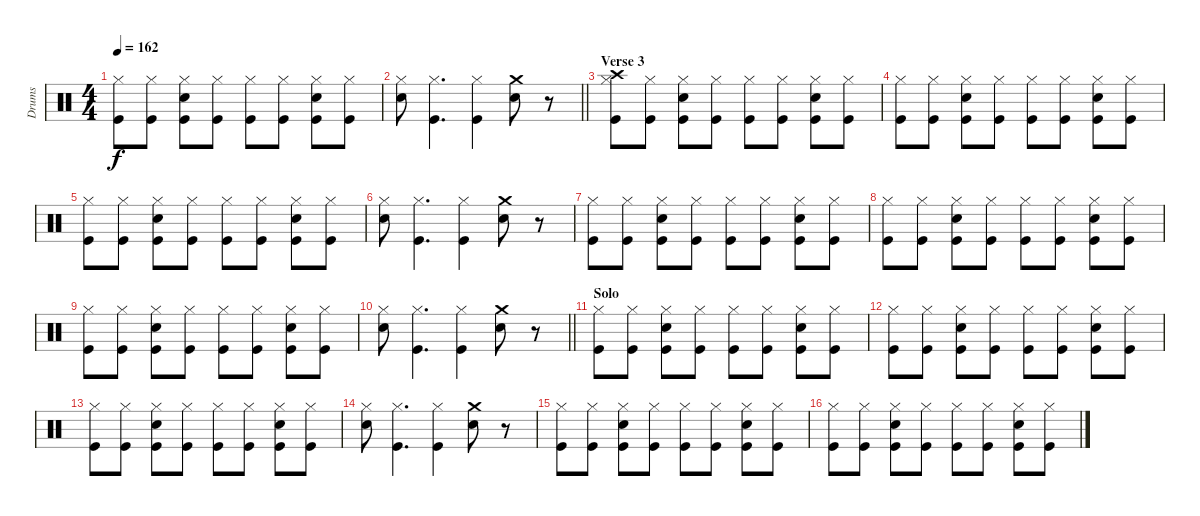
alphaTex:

\track ("Drums" "Drums") {instrument percussion}
\staff {score}
\articulation defaults
\ts (4 4)
\tempo 162
\clef neutral
\ks c
("Hi-Hat (closed)" "Kick (hit)").8{dy f} ("Hi-Hat (closed)" "Kick (hit)").8 ("Hi-Hat (closed)" "Snare (hit) 2" "Kick (hit)").8 ("Hi-Hat (closed)" "Kick (hit)").8 ("Hi-Hat (closed)" "Kick (hit)").8 ("Hi-Hat (closed)" "Kick (hit)").8 ("Hi-Hat (closed)" "Snare (hit) 2" "Kick (hit)").8 ("Hi-Hat (closed)" "Kick (hit)").8 |
\barLineRight lightlight
("Hi-Hat (closed)" "Snare (hit) 2").8 ("Hi-Hat (closed)" "Kick (hit)").4{d} ("Hi-Hat (closed)" "Kick (hit)").4 ("Crash medium (hit)" "Snare (hit) 2").8 r.8 |
\section ("" "Verse 3")
("Crash high (hit)" "Hi-Hat (closed)" "Kick (hit)").8 ("Hi-Hat (closed)" "Kick (hit)").8 ("Hi-Hat (closed)" "Snare (hit) 2" "Kick (hit)").8 ("Hi-Hat (closed)" "Kick (hit)").8 ("Hi-Hat (closed)" "Kick (hit)").8 ("Hi-Hat (closed)" "Kick (hit)").8 ("Hi-Hat (closed)" "Snare (hit) 2" "Kick (hit)").8 ("Hi-Hat (closed)" "Kick (hit)").8 |
("Hi-Hat (closed)" "Kick (hit)").8 ("Hi-Hat (closed)" "Kick (hit)").8 ("Hi-Hat (closed)" "Snare (hit) 2" "Kick (hit)").8 ("Hi-Hat (closed)" "Kick (hit)").8 ("Hi-Hat (closed)" "Kick (hit)").8 ("Hi-Hat (closed)" "Kick (hit)").8 ("Hi-Hat (closed)" "Snare (hit) 2" "Kick (hit)").8 ("Hi-Hat (closed)" "Kick (hit)").8 |
("Hi-Hat (closed)" "Kick (hit)").8 ("Hi-Hat (closed)" "Kick (hit)").8 ("Hi-Hat (closed)" "Snare (hit) 2" "Kick (hit)").8 ("Hi-Hat (closed)" "Kick (hit)").8 ("Hi-Hat (closed)" "Kick (hit)").8 ("Hi-Hat (closed)" "Kick (hit)").8 ("Hi-Hat (closed)" "Snare (hit) 2" "Kick (hit)").8 ("Hi-Hat (closed)" "Kick (hit)").8 |
("Hi-Hat (closed)" "Snare (hit) 2").8 ("Hi-Hat (closed)" "Kick (hit)").4{d} ("Hi-Hat (closed)" "Kick (hit)").4 ("Crash medium (hit)" "Snare (hit) 2").8 r.8 |
("Hi-Hat (closed)" "Kick (hit)").8 ("Hi-Hat (closed)" "Kick (hit)").8 ("Hi-Hat (closed)" "Snare (hit) 2" "Kick (hit)").8 ("Hi-Hat (closed)" "Kick (hit)").8 ("Hi-Hat (closed)" "Kick (hit)").8 ("Hi-Hat (closed)" "Kick (hit)").8 ("Hi-Hat (closed)" "Snare (hit) 2" "Kick (hit)").8 ("Hi-Hat (closed)" "Kick (hit)").8 |
("Hi-Hat (closed)" "Kick (hit)").8 ("Hi-Hat (closed)" "Kick (hit)").8 ("Hi-Hat (closed)" "Snare (hit) 2" "Kick (hit)").8 ("Hi-Hat (closed)" "Kick (hit)").8 ("Hi-Hat (closed)" "Kick (hit)").8 ("Hi-Hat (closed)" "Kick (hit)").8 ("Hi-Hat (closed)" "Snare (hit) 2" "Kick (hit)").8 ("Hi-Hat (closed)" "Kick (hit)").8 |
("Hi-Hat (closed)" "Kick (hit)").8 ("Hi-Hat (closed)" "Kick (hit)").8 ("Hi-Hat (closed)" "Snare (hit) 2" "Kick (hit)").8 ("Hi-Hat (closed)" "Kick (hit)").8 ("Hi-Hat (closed)" "Kick (hit)").8 ("Hi-Hat (closed)" "Kick (hit)").8 ("Hi-Hat (closed)" "Snare (hit) 2" "Kick (hit)").8 ("Hi-Hat (closed)" "Kick (hit)").8 |
\barLineRight lightlight
("Hi-Hat (closed)" "Snare (hit) 2").8 ("Hi-Hat (closed)" "Kick (hit)").4{d} ("Hi-Hat (closed)" "Kick (hit)").4 ("Crash medium (hit)" "Snare (hit) 2").8 r.8 |
\section ("" "Solo")
("Hi-Hat (closed)" "Kick (hit)").8 ("Hi-Hat (closed)" "Kick (hit)").8 ("Hi-Hat (closed)" "Snare (hit) 2" "Kick (hit)").8 ("Hi-Hat (closed)" "Kick (hit)").8 ("Hi-Hat (closed)" "Kick (hit)").8 ("Hi-Hat (closed)" "Kick (hit)").8 ("Hi-Hat (closed)" "Snare (hit) 2" "Kick (hit)").8 ("Hi-Hat (closed)" "Kick (hit)").8 |
("Hi-Hat (closed)" "Kick (hit)").8 ("Hi-Hat (closed)" "Kick (hit)").8 ("Hi-Hat (closed)" "Snare (hit) 2" "Kick (hit)").8 ("Hi-Hat (closed)" "Kick (hit)").8 ("Hi-Hat (closed)" "Kick (hit)").8 ("Hi-Hat (closed)" "Kick (hit)").8 ("Hi-Hat (closed)" "Snare (hit) 2" "Kick (hit)").8 ("Hi-Hat (closed)" "Kick (hit)").8 |
("Hi-Hat (closed)" "Kick (hit)").8 ("Hi-Hat (closed)" "Kick (hit)").8 ("Hi-Hat (closed)" "Snare (hit) 2" "Kick (hit)").8 ("Hi-Hat (closed)" "Kick (hit)").8 ("Hi-Hat (closed)" "Kick (hit)").8 ("Hi-Hat (closed)" "Kick (hit)").8 ("Hi-Hat (closed)" "Snare (hit) 2" "Kick (hit)").8 ("Hi-Hat (closed)" "Kick (hit)").8 |
("Hi-Hat (closed)" "Snare (hit) 2").8 ("Hi-Hat (closed)" "Kick (hit)").4{d} ("Hi-Hat (closed)" "Kick (hit)").4 ("Crash medium (hit)" "Snare (hit) 2").8 r.8 |
("Hi-Hat (closed)" "Kick (hit)").8 ("Hi-Hat (closed)" "Kick (hit)").8 ("Hi-Hat (closed)" "Snare (hit) 2" "Kick (hit)").8 ("Hi-Hat (closed)" "Kick (hit)").8 ("Hi-Hat (closed)" "Kick (hit)").8 ("Hi-Hat (closed)" "Kick (hit)").8 ("Hi-Hat (closed)" "Snare (hit) 2" "Kick (hit)").8 ("Hi-Hat (closed)" "Kick (hit)").8 |
("Hi-Hat (closed)" "Kick (hit)").8 ("Hi-Hat (closed)" "Kick (hit)").8 ("Hi-Hat (closed)" "Snare (hit) 2" "Kick (hit)").8 ("Hi-Hat (closed)" "Kick (hit)").8 ("Hi-Hat (closed)" "Kick (hit)").8 ("Hi-Hat (closed)" "Kick (hit)").8 ("Hi-Hat (closed)" "Snare (hit) 2" "Kick (hit)").8 ("Hi-Hat (closed)" "Kick (hit)").8
